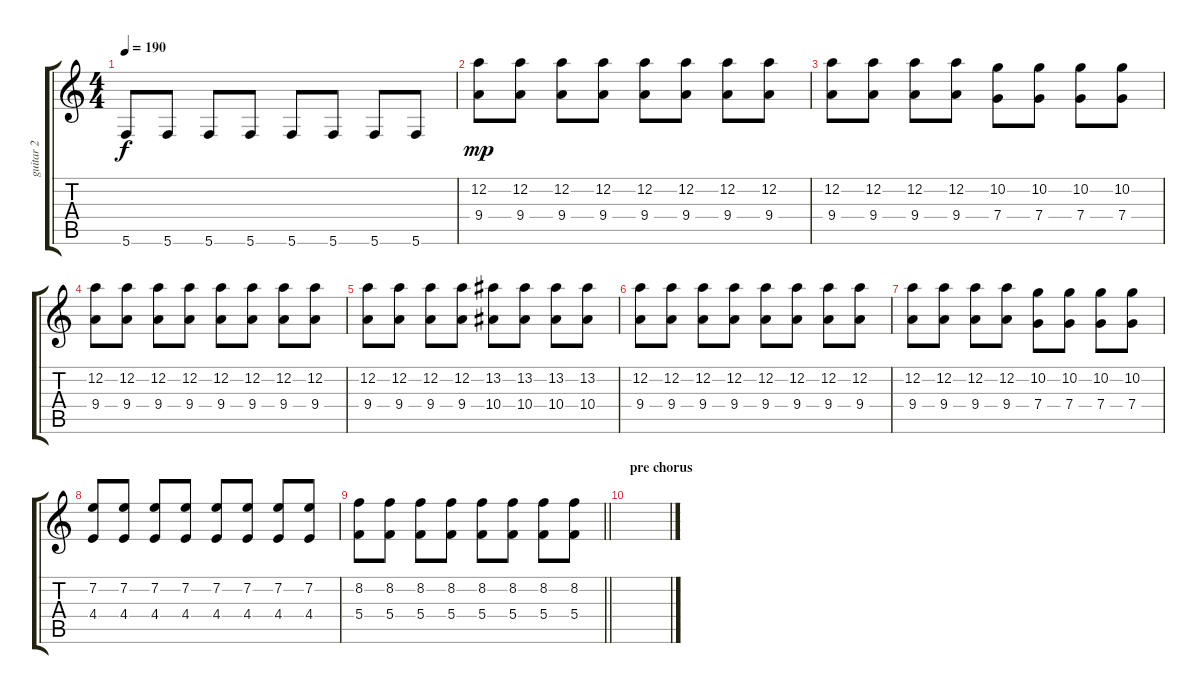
\track ("guitar 2" "guitar 2") {instrument distortionguitar}
\staff {score tabs}
\tuning (D4 A3 F3 C3 G2 C2) {hide}
\ts (4 4)
\tempo 190
\clef g2
\ks c
5.6.8{dy f} 5.6.8 5.6.8 5.6.8 5.6.8 5.6.8 5.6.8 5.6.8 |
(12.2 9.4).8{dy mp} (12.2 9.4).8 (12.2 9.4).8 (12.2 9.4).8 (12.2 9.4).8 (12.2 9.4).8 (12.2 9.4).8 (12.2 9.4).8 |
(12.2 9.4).8 (12.2 9.4).8 (12.2 9.4).8 (12.2 9.4).8 (10.2 7.4).8 (10.2 7.4).8 (10.2 7.4).8 (10.2 7.4).8 |
(12.2 9.4).8 (12.2 9.4).8 (12.2 9.4).8 (12.2 9.4).8 (12.2 9.4).8 (12.2 9.4).8 (12.2 9.4).8 (12.2 9.4).8 |
(12.2 9.4).8 (12.2 9.4).8 (12.2 9.4).8 (12.2 9.4).8 (13.2 10.4).8 (13.2 10.4).8 (13.2 10.4).8 (13.2 10.4).8 |
(12.2 9.4).8 (12.2 9.4).8 (12.2 9.4).8 (12.2 9.4).8 (12.2 9.4).8 (12.2 9.4).8 (12.2 9.4).8 (12.2 9.4).8 |
(12.2 9.4).8 (12.2 9.4).8 (12.2 9.4).8 (12.2 9.4).8 (10.2 7.4).8 (10.2 7.4).8 (10.2 7.4).8 (10.2 7.4).8 |
(7.2 4.4).8 (7.2 4.4).8 (7.2 4.4).8 (7.2 4.4).8 (7.2 4.4).8 (7.2 4.4).8 (7.2 4.4).8 (7.2 4.4).8 |
\barLineRight lightlight
(8.2 5.4).8 (8.2 5.4).8 (8.2 5.4).8 (8.2 5.4).8 (8.2 5.4).8 (8.2 5.4).8 (8.2 5.4).8 (8.2 5.4).8 |
\section ("" "pre chorus")
